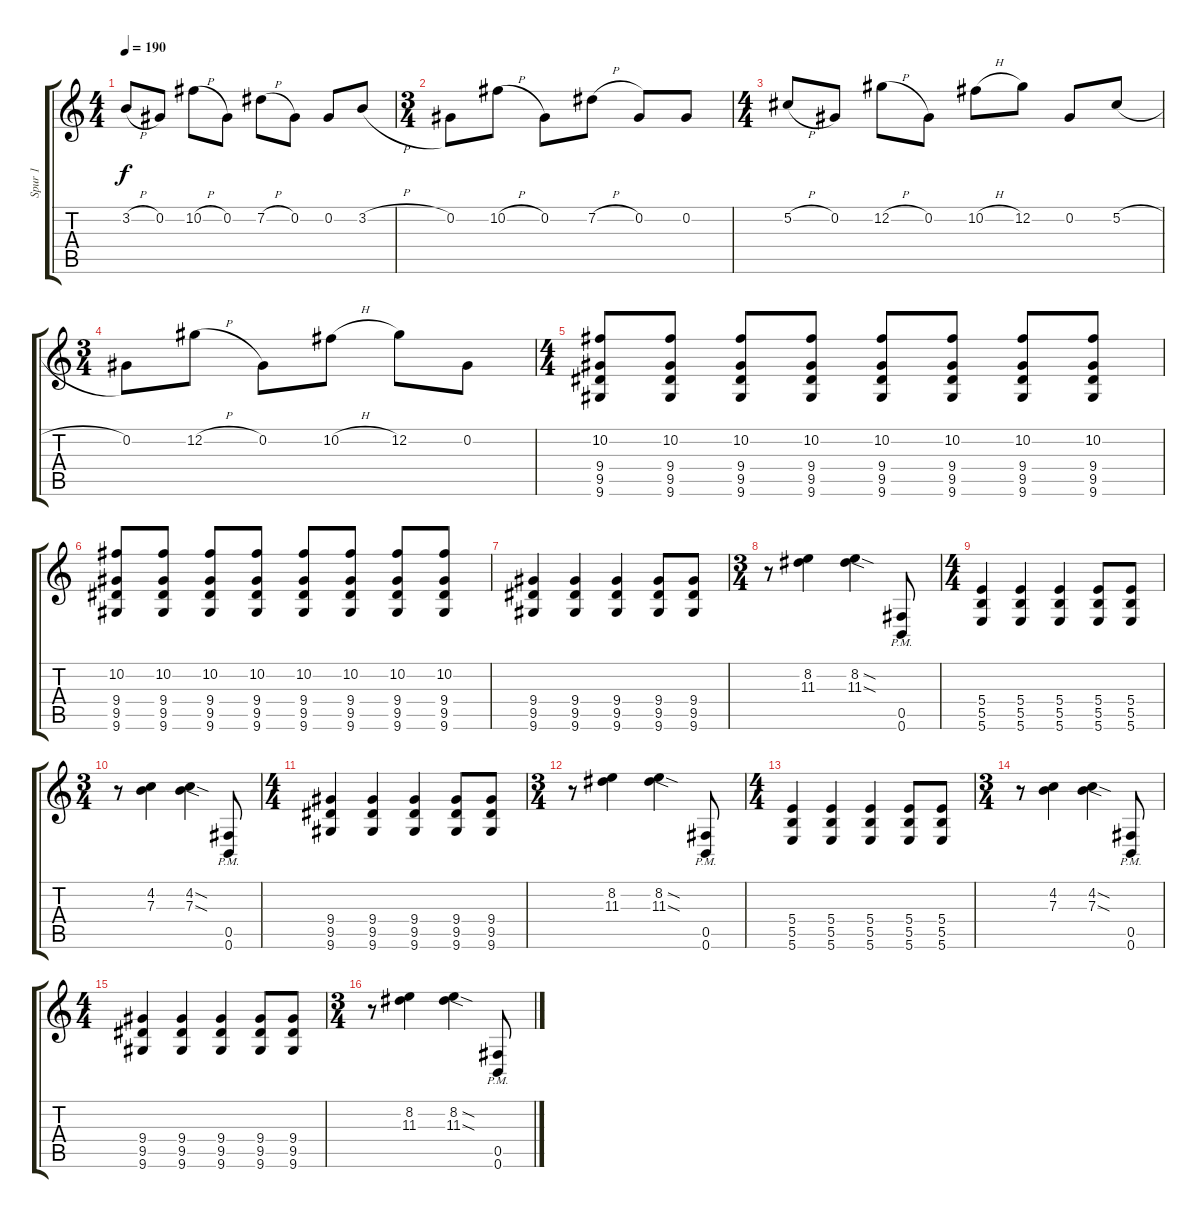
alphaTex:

\track ("Spur 1" "Spur 1") {instrument overdrivenguitar}
\staff {score tabs}
\tuning (Db4 Ab3 E3 B2 Gb2 B1) {hide}
\ts (4 4)
\tempo 190
\clef g2
\ks c
3.2{h}.8{dy f} 0.2.8 10.2{h}.8 0.2.8 7.2{h}.8 0.2.8 0.2.8 3.2{h}.8 |
\ts (3 4)
0.2.8 10.2{h}.8 0.2.8 7.2{h}.8 0.2.8 0.2.8 |
\ts (4 4)
5.2{h}.8 0.2.8 12.2{h}.8 0.2.8 10.2{h}.8 12.2.8 0.2.8 5.2{h}.8 |
\ts (3 4)
0.2.8 12.2{h}.8 0.2.8 10.2{h}.8 12.2.8 0.2.8 |
\ts (4 4)
(10.2 9.4 9.5 9.6).8 (10.2 9.4 9.5 9.6).8 (10.2 9.4 9.5 9.6).8 (10.2 9.4 9.5 9.6).8 (10.2 9.4 9.5 9.6).8 (10.2 9.4 9.5 9.6).8 (10.2 9.4 9.5 9.6).8 (10.2 9.4 9.5 9.6).8 |
(10.2 9.4 9.5 9.6).8 (10.2 9.4 9.5 9.6).8 (10.2 9.4 9.5 9.6).8 (10.2 9.4 9.5 9.6).8 (10.2 9.4 9.5 9.6).8 (10.2 9.4 9.5 9.6).8 (10.2 9.4 9.5 9.6).8 (10.2 9.4 9.5 9.6).8 |
(9.4 9.5 9.6).4 (9.4 9.5 9.6).4 (9.4 9.5 9.6).4 (9.4 9.5 9.6).8 (9.4 9.5 9.6).8 |
\ts (3 4)
r.8 (8.2 11.3).4 (8.2{sod} 11.3{sod}).4 (0.5{pm} 0.6{pm}).8 |
\ts (4 4)
(5.4 5.5 5.6).4 (5.4 5.5 5.6).4 (5.4 5.5 5.6).4 (5.4 5.5 5.6).8 (5.4 5.5 5.6).8 |
\ts (3 4)
r.8 (4.2 7.3).4 (4.2{sod} 7.3{sod}).4 (0.5{pm} 0.6{pm}).8 |
\ts (4 4)
(9.4 9.5 9.6).4 (9.4 9.5 9.6).4 (9.4 9.5 9.6).4 (9.4 9.5 9.6).8 (9.4 9.5 9.6).8 |
\ts (3 4)
r.8 (8.2 11.3).4 (8.2{sod} 11.3{sod}).4 (0.5{pm} 0.6{pm}).8 |
\ts (4 4)
(5.4 5.5 5.6).4 (5.4 5.5 5.6).4 (5.4 5.5 5.6).4 (5.4 5.5 5.6).8 (5.4 5.5 5.6).8 |
\ts (3 4)
r.8 (4.2 7.3).4 (4.2{sod} 7.3{sod}).4 (0.5{pm} 0.6{pm}).8 |
\ts (4 4)
(9.4 9.5 9.6).4 (9.4 9.5 9.6).4 (9.4 9.5 9.6).4 (9.4 9.5 9.6).8 (9.4 9.5 9.6).8 |
\ts (3 4)
r.8 (8.2 11.3).4 (8.2{sod} 11.3{sod}).4 (0.5{pm} 0.6{pm}).8
